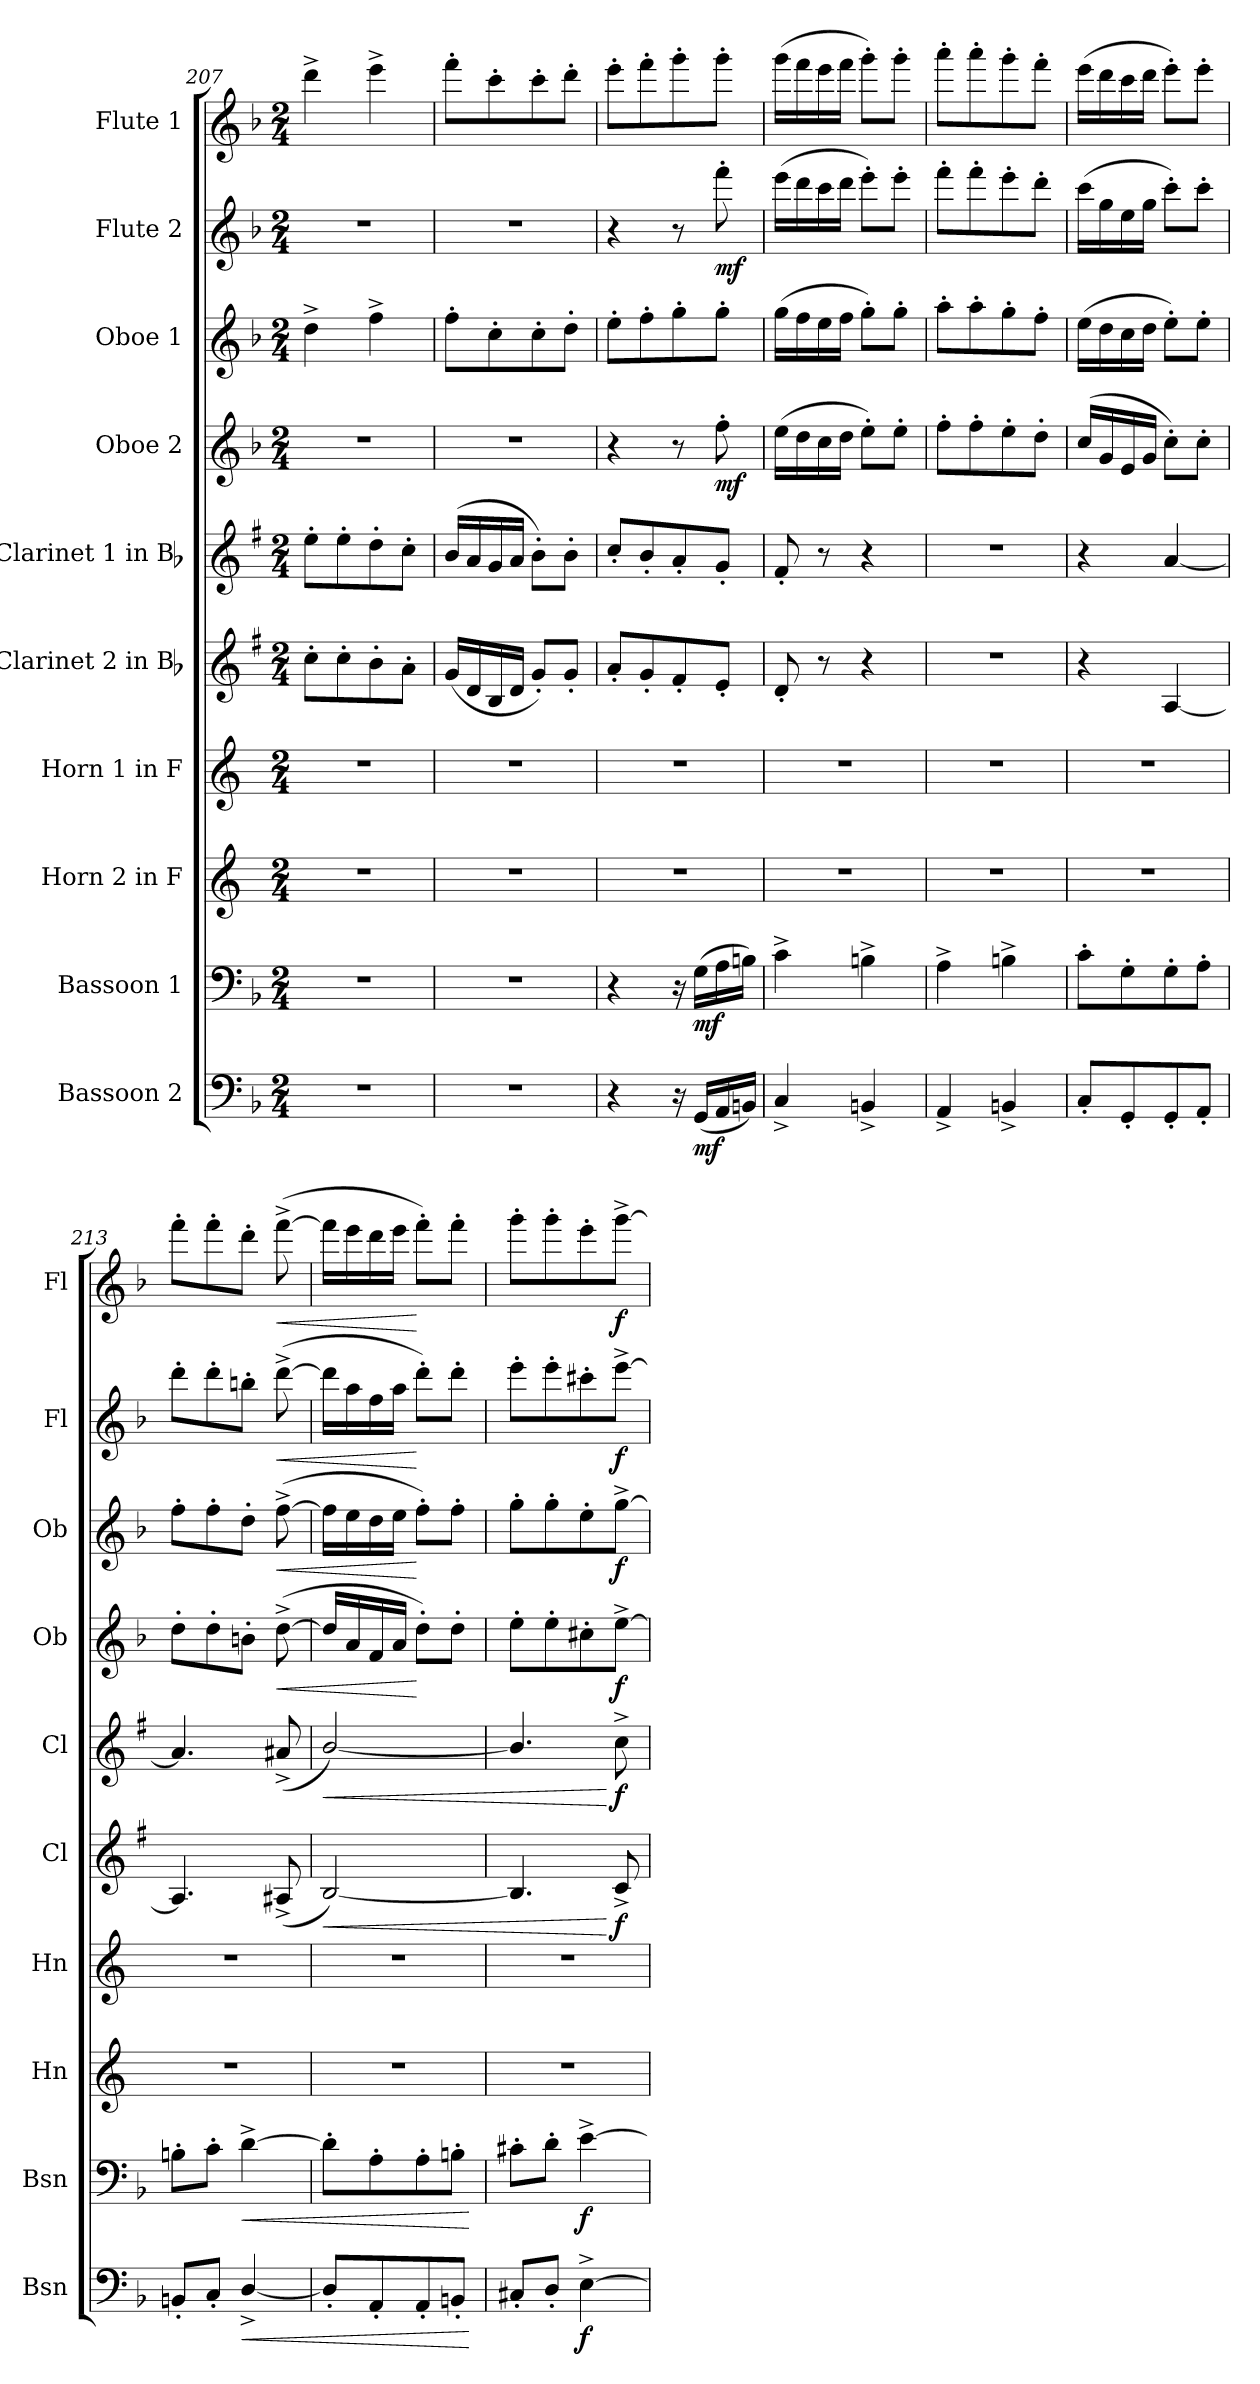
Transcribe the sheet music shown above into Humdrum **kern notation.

**kern	**dynam	**kern	**dynam	**kern	**kern	**kern	**dynam	**kern	**dynam	**kern	**dynam	**kern	**dynam	**kern	**dynam	**kern	**dynam
*part10	*part10	*part9	*part9	*part8	*part7	*part6	*part6	*part5	*part5	*part4	*part4	*part3	*part3	*part2	*part2	*part1	*part1
*staff10	*staff10	*staff9	*staff9	*staff8	*staff7	*staff6	*staff6	*staff5	*staff5	*staff4	*staff4	*staff3	*staff3	*staff2	*staff2	*staff1	*staff1
*I"Bassoon 2	*	*I"Bassoon 1	*	*I"Horn 2 in F	*I"Horn 1 in F	*I"Clarinet 2 in Bb	*	*I"Clarinet 1 in Bb	*	*I"Oboe 2	*	*I"Oboe 1	*	*I"Flute 2	*	*I"Flute 1	*
*I'Bsn	*	*I'Bsn	*	*I'Hn	*I'Hn	*I'Cl	*	*I'Cl	*	*I'Ob	*	*I'Ob	*	*I'Fl	*	*I'Fl	*
*clefF4	*	*clefF4	*	*clefG2	*clefG2	*clefG2	*	*clefG2	*	*clefG2	*	*clefG2	*	*clefG2	*	*clefG2	*
*	*	*	*	*ITrd4c7	*ITrd4c7	*ITrd1c2	*	*ITrd1c2	*	*	*	*	*	*	*	*	*
*k[b-]	*	*k[b-]	*	*k[b-]	*k[b-]	*k[b-]	*	*k[b-]	*	*k[b-]	*	*k[b-]	*	*k[b-]	*	*k[b-]	*
*M2/4	*	*M2/4	*	*M2/4	*M2/4	*M2/4	*	*M2/4	*	*M2/4	*	*M2/4	*	*M2/4	*	*M2/4	*
=207	=207	=207	=207	=207	=207	=207	=207	=207	=207	=207	=207	=207	=207	=207	=207	=207	=207
2r	.	2r	.	2r	2r	8b-'\L	.	8dd'\L	.	2r	.	4dd^\	.	2r	.	4ddd^\	.
.	.	.	.	.	.	8b-'\	.	8dd'\	.	.	.	.	.	.	.	.	.
.	.	.	.	.	.	8a'\	.	8cc'\	.	.	.	4ff^\	.	.	.	4eee^\	.
.	.	.	.	.	.	8g'\J	.	8b-'\J	.	.	.	.	.	.	.	.	.
=208	=208	=208	=208	=208	=208	=208	=208	=208	=208	=208	=208	=208	=208	=208	=208	=208	=208
2r	.	2r	.	2r	2r	(16f/LL	.	(16a/LL	.	2r	.	8ff'\L	.	2r	.	8fff'\L	.
.	.	.	.	.	.	16c/	.	16g/	.	.	.	.	.	.	.	.	.
.	.	.	.	.	.	16A/	.	16f/	.	.	.	8cc'\	.	.	.	8ccc'\	.
.	.	.	.	.	.	16c/JJ	.	16g/JJ	.	.	.	.	.	.	.	.	.
.	.	.	.	.	.	8f'/L)	.	8a'\L)	.	.	.	8cc'\	.	.	.	8ccc'\	.
.	.	.	.	.	.	8f'/J	.	8a'\J	.	.	.	8dd'\J	.	.	.	8ddd'\J	.
=209	=209	=209	=209	=209	=209	=209	=209	=209	=209	=209	=209	=209	=209	=209	=209	=209	=209
4r	.	4r	.	2r	2r	8g'/L	.	8b-'/L	.	4r	.	8ee'\L	.	4r	.	8eee'\L	.
.	.	.	.	.	.	8f'/	.	8a'/	.	.	.	8ff'\	.	.	.	8fff'\	.
16r	.	16r	.	.	.	8e'/	.	8g'/	.	8r	.	8gg'\	.	8r	.	8ggg'\	.
!	!LO:DY:b	!	!LO:DY:b	!	!	!	!	!	!	!	!	!	!	!	!	!	!
(16GG/LL	mf	(16G\LL	mf	.	.	.	.	.	.	.	.	.	.	.	.	.	.
!	!	!	!	!	!	!	!	!	!	!	!LO:DY:b	!	!	!	!LO:DY:b	!	!
16AA/	.	16A\	.	.	.	8d'/J	.	8f'/J	.	8ff'\	mf	8gg'\J	.	8fff'\	mf	8ggg'\J	.
16BBn/JJ)	.	16Bn\JJ)	.	.	.	.	.	.	.	.	.	.	.	.	.	.	.
=210	=210	=210	=210	=210	=210	=210	=210	=210	=210	=210	=210	=210	=210	=210	=210	=210	=210
4C^/	.	4c^\	.	2r	2r	8c'/	.	8e'/	.	(16ee\LL	.	(16gg\LL	.	(16eee\LL	.	(16ggg\LL	.
.	.	.	.	.	.	.	.	.	.	16dd\	.	16ff\	.	16ddd\	.	16fff\	.
.	.	.	.	.	.	8r	.	8r	.	16cc\	.	16ee\	.	16ccc\	.	16eee\	.
.	.	.	.	.	.	.	.	.	.	16dd\JJ	.	16ff\JJ	.	16ddd\JJ	.	16fff\JJ	.
4BBn^/	.	4Bn^\	.	.	.	4r	.	4r	.	8ee'\L)	.	8gg'\L)	.	8eee'\L)	.	8ggg'\L)	.
.	.	.	.	.	.	.	.	.	.	8ee'\J	.	8gg'\J	.	8eee'\J	.	8ggg'\J	.
=211	=211	=211	=211	=211	=211	=211	=211	=211	=211	=211	=211	=211	=211	=211	=211	=211	=211
4AA^/	.	4A^\	.	2r	2r	2r	.	2r	.	8ff'\L	.	8aa'\L	.	8fff'\L	.	8aaa'\L	.
.	.	.	.	.	.	.	.	.	.	8ff'\	.	8aa'\	.	8fff'\	.	8aaa'\	.
4BBn^/	.	4Bn^\	.	.	.	.	.	.	.	8ee'\	.	8gg'\	.	8eee'\	.	8ggg'\	.
.	.	.	.	.	.	.	.	.	.	8dd'\J	.	8ff'\J	.	8ddd'\J	.	8fff'\J	.
=212	=212	=212	=212	=212	=212	=212	=212	=212	=212	=212	=212	=212	=212	=212	=212	=212	=212
8C'/L	.	8c'\L	.	2r	2r	4r	.	4r	.	(16cc/LL	.	(16ee\LL	.	(16ccc\LL	.	(16eee\LL	.
.	.	.	.	.	.	.	.	.	.	16g/	.	16dd\	.	16gg\	.	16ddd\	.
8GG'/	.	8G'\	.	.	.	.	.	.	.	16e/	.	16cc\	.	16ee\	.	16ccc\	.
.	.	.	.	.	.	.	.	.	.	16g/JJ	.	16dd\JJ	.	16gg\JJ	.	16ddd\JJ	.
8GG'/	.	8G'\	.	.	.	[4G/	.	[4g/	.	8cc'\L)	.	8ee'\L)	.	8ccc'\L)	.	8eee'\L)	.
8AA'/J	.	8A'\J	.	.	.	.	.	.	.	8cc'\J	.	8ee'\J	.	8ccc'\J	.	8eee'\J	.
!!LO:LB:g=z
=213	=213	=213	=213	=213	=213	=213	=213	=213	=213	=213	=213	=213	=213	=213	=213	=213	=213
8BBn'/L	.	8Bn'\L	.	2r	2r	4.G/]	.	4.g/]	.	8dd'\L	.	8ff'\L	.	8ddd'\L	.	8fff'\L	.
8C'/J	.	8c'\J	.	.	.	.	.	.	.	8dd'\	.	8ff'\	.	8ddd'\	.	8fff'\	.
!	!LO:HP:b	!	!LO:HP:b	!	!	!	!	!	!	!	!	!	!	!	!	!	!
[4D^/	<	[4d^\	<	.	.	.	.	.	.	8bn'\J	.	8dd'\J	.	8bbn'\J	.	8ddd'\J	.
!	!	!	!	!	!	!	!	!	!	!	!LO:HP:b	!	!LO:HP:b	!	!LO:HP:b	!	!LO:HP:b
.	.	.	.	.	.	(8G#X^/	.	(8g#X^/	.	([8dd^\	<	([8ff^\	<	([8ddd^\	<	([8fff^\	<
=214	=214	=214	=214	=214	=214	=214	=214	=214	=214	=214	=214	=214	=214	=214	=214	=214	=214
!	!	!	!	!	!	!	!LO:HP:b	!	!LO:HP:b	!	!	!	!	!	!	!	!
8D'/L]	.	8d'\L]	.	2r	2r	[2A/)	<	[2a/)	<	16dd/LL]	.	16ff\LL]	.	16ddd\LL]	.	16fff\LL]	.
.	.	.	.	.	.	.	.	.	.	16a/	.	16ee\	.	16aa\	.	16eee\	.
8AA'/	.	8A'\	.	.	.	.	.	.	.	16f/	.	16dd\	.	16ff\	.	16ddd\	.
.	.	.	.	.	.	.	.	.	.	16a/JJ	.	16ee\JJ	.	16aa\JJ	.	16eee\JJ	.
8AA'/	.	8A'\	.	.	.	.	.	.	.	8dd'\L)	[	8ff'\L)	[	8ddd'\L)	[	8fff'\L)	[
8BBn'/J	.	8Bn'\J	.	.	.	.	.	.	.	8dd'\J	.	8ff'\J	.	8ddd'\J	.	8fff'\J	.
.	[	.	[	.	.	.	.	.	.	.	.	.	.	.	.	.	.
=215	=215	=215	=215	=215	=215	=215	=215	=215	=215	=215	=215	=215	=215	=215	=215	=215	=215
8C#X'/L	.	8c#X'\L	.	2r	2r	4.A/]	.	4.a/]	.	8ee'\L	.	8gg'\L	.	8eee'\L	.	8ggg'\L	.
8D'/J	.	8d'\J	.	.	.	.	.	.	.	8ee'\	.	8gg'\	.	8eee'\	.	8ggg'\	.
!	!LO:DY:b	!	!LO:DY:b	!	!	!	!	!	!	!	!	!	!	!	!	!	!
[4E^\	f	[4e^\	f	.	.	.	.	.	.	8cc#X'\	.	8ee'\	.	8ccc#X'\	.	8eee'\	.
!	!	!	!	!	!	!	!LO:DY:n=1:b	!	!LO:DY:n=1:b	!	!LO:DY:b	!	!LO:DY:b	!	!LO:DY:b	!	!LO:DY:b
.	.	.	.	.	.	8B-^/	[ f	8b-^\	[ f	[8ee^\J	f	[8gg^\J	f	[8eee^\J	f	[8ggg^\J	f
=	=	=	=	=	=	=	=	=	=	=	=	=	=	=	=	=	=
*-	*-	*-	*-	*-	*-	*-	*-	*-	*-	*-	*-	*-	*-	*-	*-	*-	*-
